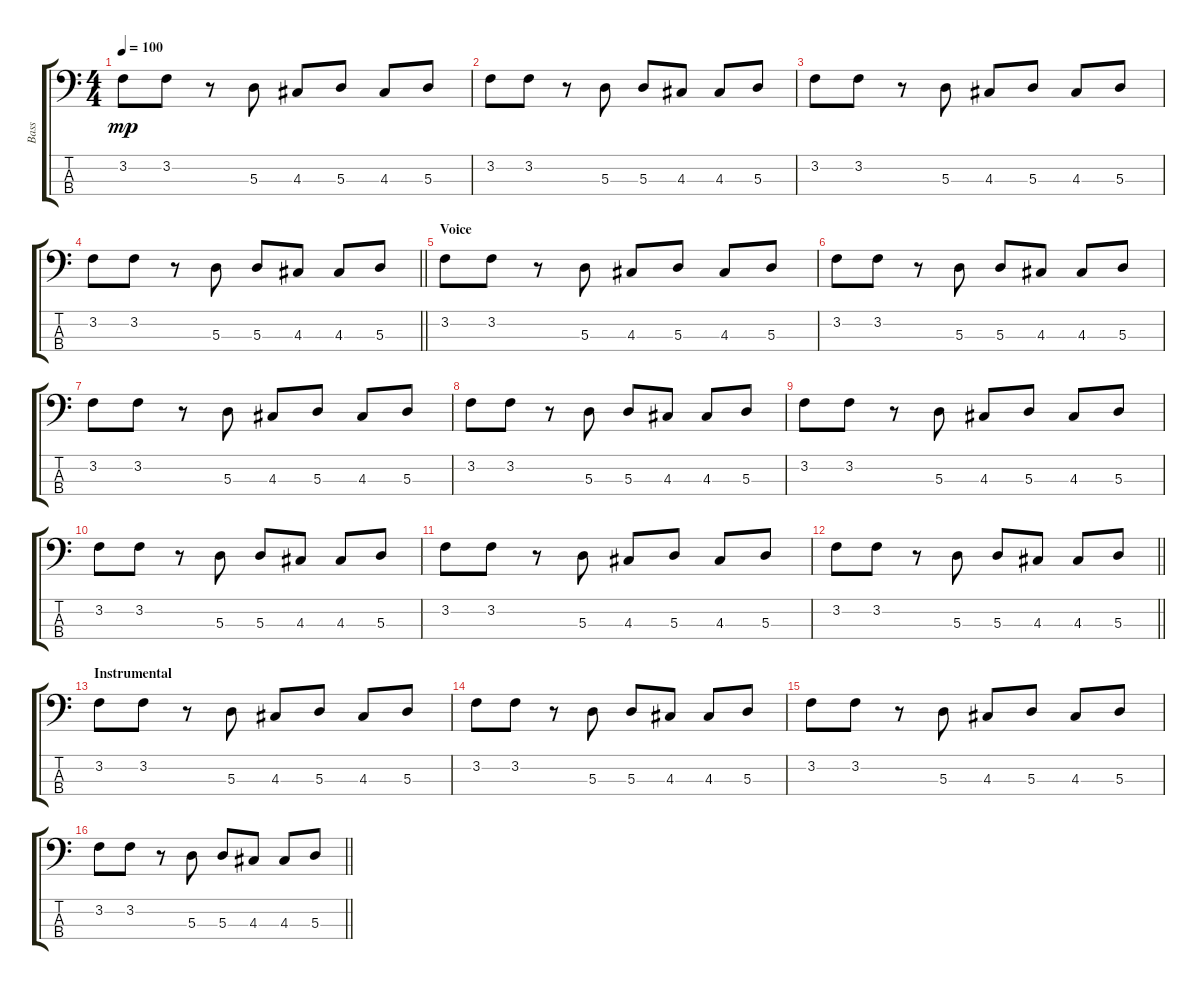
\track ("Bass" "Bass") {instrument electricbassfinger}
\staff {score tabs}
\tuning (G2 D2 A1 D1) {hide}
\ts (4 4)
\tempo 100
\clef f4
\ks c
3.2.8{dy mp} 3.2.8 r.8 5.3.8 4.3.8 5.3.8 4.3.8 5.3.8 |
3.2.8 3.2.8 r.8 5.3.8 5.3.8 4.3.8 4.3.8 5.3.8 |
3.2.8 3.2.8 r.8 5.3.8 4.3.8 5.3.8 4.3.8 5.3.8 |
\barLineRight lightlight
3.2.8 3.2.8 r.8 5.3.8 5.3.8 4.3.8 4.3.8 5.3.8 |
\section ("" "Voice")
3.2.8 3.2.8 r.8 5.3.8 4.3.8 5.3.8 4.3.8 5.3.8 |
3.2.8 3.2.8 r.8 5.3.8 5.3.8 4.3.8 4.3.8 5.3.8 |
3.2.8 3.2.8 r.8 5.3.8 4.3.8 5.3.8 4.3.8 5.3.8 |
3.2.8 3.2.8 r.8 5.3.8 5.3.8 4.3.8 4.3.8 5.3.8 |
3.2.8 3.2.8 r.8 5.3.8 4.3.8 5.3.8 4.3.8 5.3.8 |
3.2.8 3.2.8 r.8 5.3.8 5.3.8 4.3.8 4.3.8 5.3.8 |
3.2.8 3.2.8 r.8 5.3.8 4.3.8 5.3.8 4.3.8 5.3.8 |
\barLineRight lightlight
3.2.8 3.2.8 r.8 5.3.8 5.3.8 4.3.8 4.3.8 5.3.8 |
\section ("" "Instrumental")
3.2.8 3.2.8 r.8 5.3.8 4.3.8 5.3.8 4.3.8 5.3.8 |
3.2.8 3.2.8 r.8 5.3.8 5.3.8 4.3.8 4.3.8 5.3.8 |
3.2.8 3.2.8 r.8 5.3.8 4.3.8 5.3.8 4.3.8 5.3.8 |
\barLineRight lightlight
3.2.8 3.2.8 r.8 5.3.8 5.3.8 4.3.8 4.3.8 5.3.8
